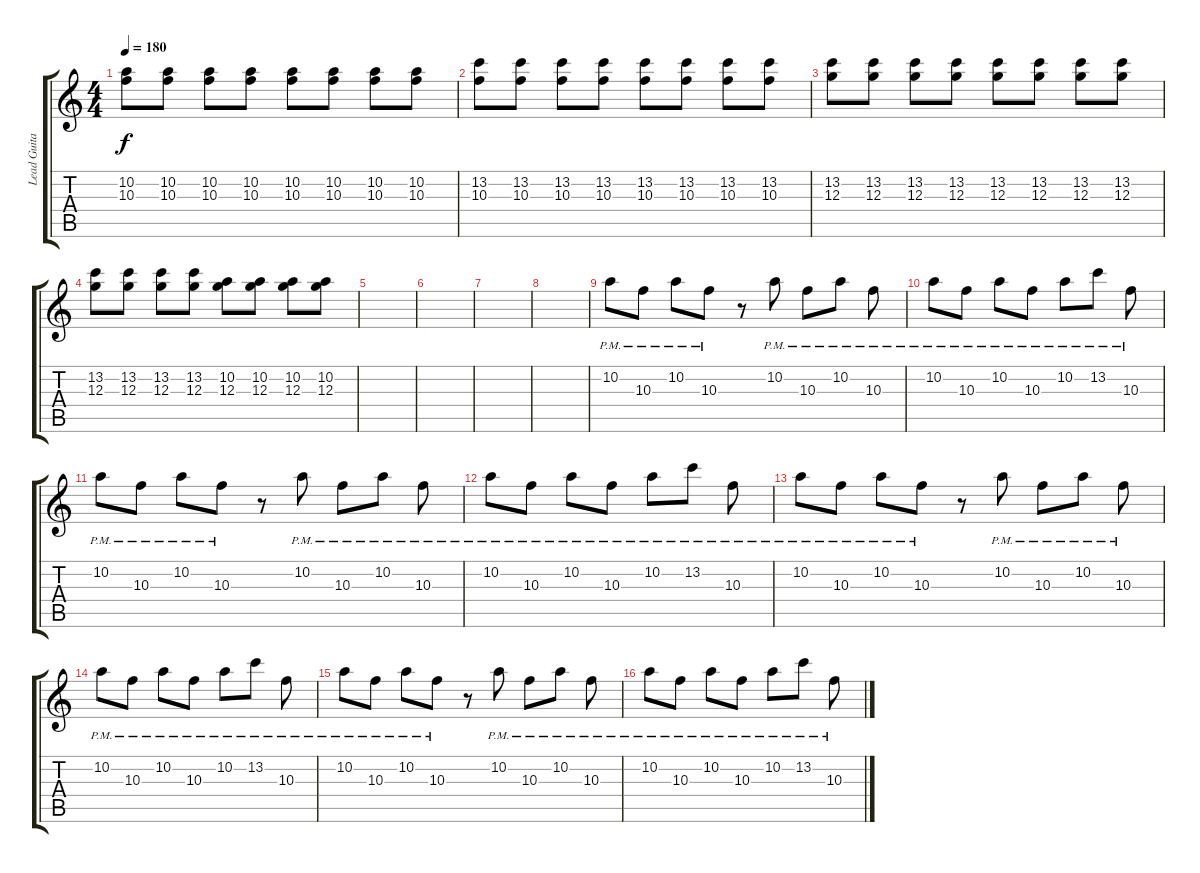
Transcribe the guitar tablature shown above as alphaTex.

\track ("Lead Guitar(Chris)" "Lead Guita") {instrument distortionguitar}
\staff {score tabs}
\tuning (E4 B3 G3 D3 A2 D2) {hide}
\ts (4 4)
\tempo 180
\clef g2
\ks c
(10.2 10.3).8{dy f} (10.2 10.3).8 (10.2 10.3).8 (10.2 10.3).8 (10.2 10.3).8 (10.2 10.3).8 (10.2 10.3).8 (10.2 10.3).8 |
(13.2 10.3).8 (13.2 10.3).8 (13.2 10.3).8 (13.2 10.3).8 (13.2 10.3).8 (13.2 10.3).8 (13.2 10.3).8 (13.2 10.3).8 |
(13.2 12.3).8 (13.2 12.3).8 (13.2 12.3).8 (13.2 12.3).8 (13.2 12.3).8 (13.2 12.3).8 (13.2 12.3).8 (13.2 12.3).8 |
(13.2 12.3).8 (13.2 12.3).8 (13.2 12.3).8 (13.2 12.3).8 (10.2 12.3).8 (10.2 12.3).8 (10.2 12.3).8 (10.2 12.3).8 |
|
|
|
|
10.2{pm}.8 10.3{pm}.8 10.2{pm}.8 10.3{pm}.8 r.8 10.2{pm}.8 10.3{pm}.8 10.2{pm}.8 10.3{pm}.8 |
10.2{pm}.8 10.3{pm}.8 10.2{pm}.8 10.3{pm}.8 10.2{pm}.8 13.2{pm}.8 10.3{pm}.8 |
10.2{pm}.8 10.3{pm}.8 10.2{pm}.8 10.3{pm}.8 r.8 10.2{pm}.8 10.3{pm}.8 10.2{pm}.8 10.3{pm}.8 |
10.2{pm}.8 10.3{pm}.8 10.2{pm}.8 10.3{pm}.8 10.2{pm}.8 13.2{pm}.8 10.3{pm}.8 |
10.2{pm}.8 10.3{pm}.8 10.2{pm}.8 10.3{pm}.8 r.8 10.2{pm}.8 10.3{pm}.8 10.2{pm}.8 10.3{pm}.8 |
10.2{pm}.8 10.3{pm}.8 10.2{pm}.8 10.3{pm}.8 10.2{pm}.8 13.2{pm}.8 10.3{pm}.8 |
10.2{pm}.8 10.3{pm}.8 10.2{pm}.8 10.3{pm}.8 r.8 10.2{pm}.8 10.3{pm}.8 10.2{pm}.8 10.3{pm}.8 |
10.2{pm}.8 10.3{pm}.8 10.2{pm}.8 10.3{pm}.8 10.2{pm}.8 13.2{pm}.8 10.3{pm}.8
